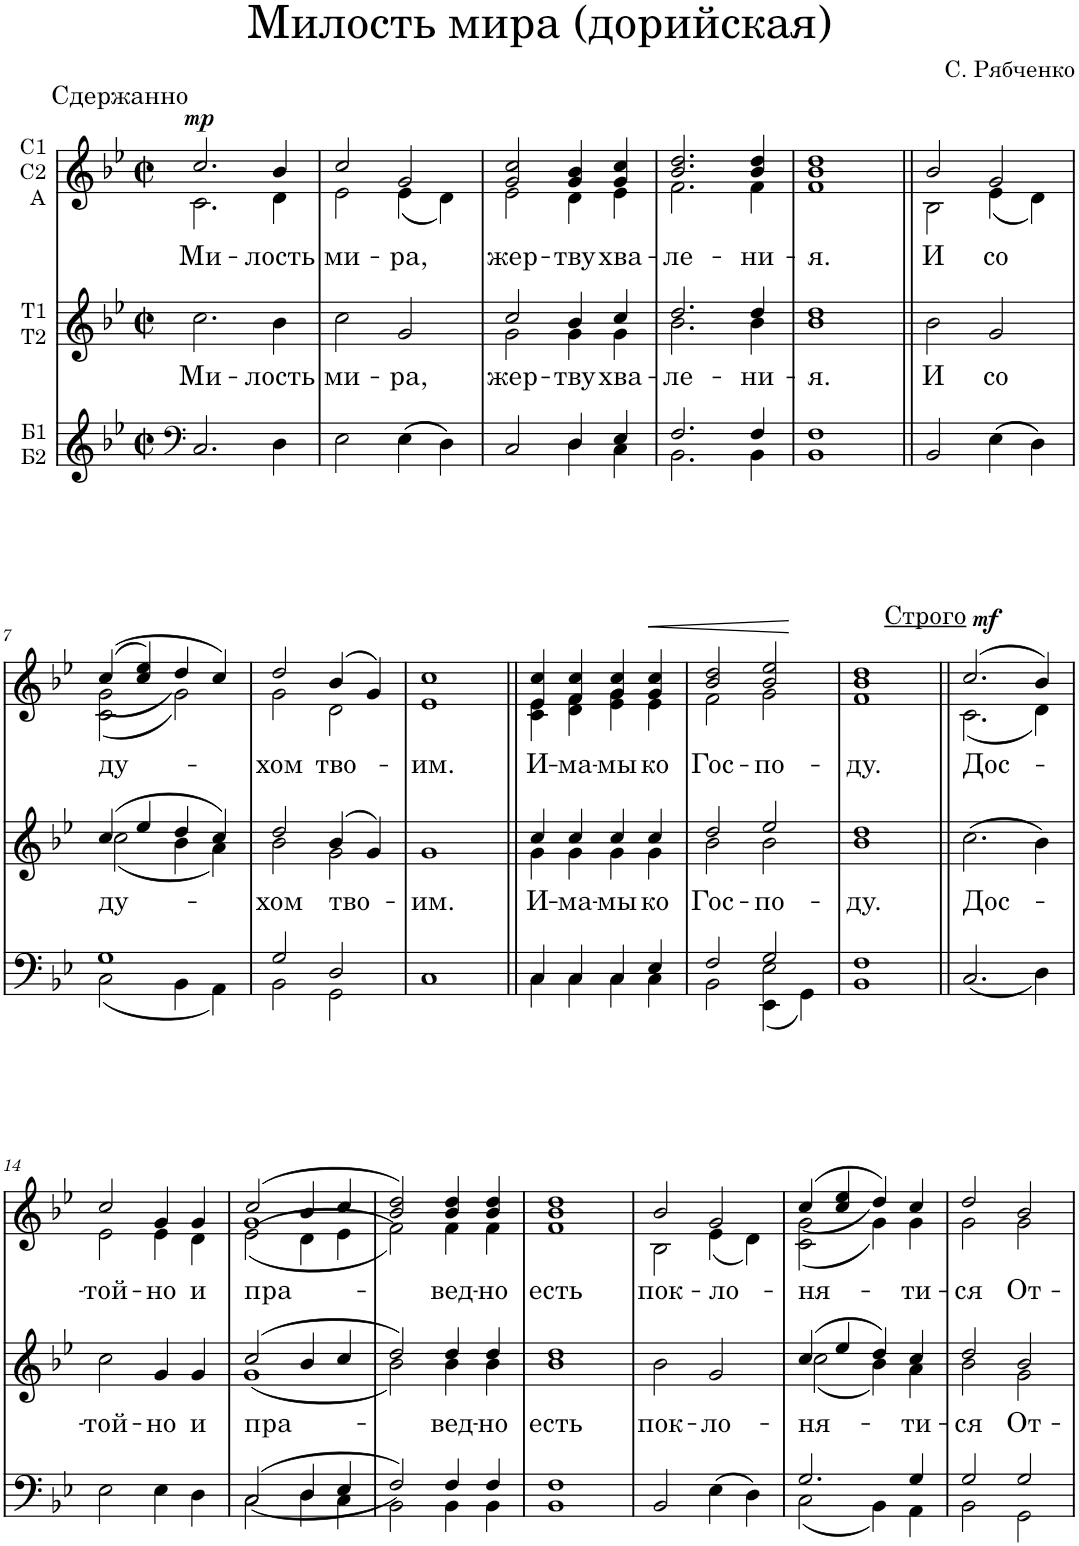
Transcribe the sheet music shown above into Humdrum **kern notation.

**kern	**kern	**text	**kern	**text	**dynam
*part3	*part2	*part2	*part1	*part1	*part1
*staff3	*staff2	*staff2	*staff1	*staff1	*staff1
*I"Б1 Б2	*I"T1 T2	*	*I"C1 C2 A	*	*
*clefF4	*clefG2	*	*clefG2	*	*
*k[b-e-]	*k[b-e-]	*	*k[b-e-]	*	*
*M2/2	*M2/2	*	*M2/2	*	*
*met(c|)	*met(c|)	*	*met(c|)	*	*
=1	=1	=1	=1	=1	=1
!	!	!	!LO:TX:a:t=Сдержанно	!	!
!	!	!LO:LY:b	!	!LO:LY:b	!LO:DY:a
*	*	*	*^	*	*
2.C/	2.cc\	Ми-	2.cc/	2.c\	Ми-	mp
!	!	!LO:LY:b	!	!	!LO:LY:b	!
4D\	4b-\	-лость	4b-/	4d\	-лость	.
=2	=2	=2	=2	=2	=2	=2
!	!	!LO:LY:b	!	!	!LO:LY:b	!
2E-\	2cc\	ми-	2cc/	2e-\	ми-	.
!	!	!LO:LY:b	!	!	!LO:LY:b	!
(4E-\	2g/	-ра,	2g/	(4e-\	-ра,	.
4D\)	.	.	.	4d\)	.	.
=3	=3	=3	=3	=3	=3	=3
*^	*	*	*	*	*	*
!	!	!	!LO:LY:b	!	!	!LO:LY:b	!
*	*	*^	*	*	*	*	*
2C/	4ryy	2cc/	2g\	жер-	2g/ 2cc/	2e-\	жер-	.
.	4ryy	.	.	.	.	.	.	.
!	!	!	!	!LO:LY:b	!	!	!LO:LY:b	!
4D/	4D\	4b-/	4g\	-тву	4g/ 4b-/	4d\	-тву	.
!	!	!	!	!LO:LY:b	!	!	!LO:LY:b	!
4E-/	4C\	4cc/	4g\	хва-	4g/ 4cc/	4e-\	хва-	.
=4	=4	=4	=4	=4	=4	=4	=4	=4
!	!	!	!	!LO:LY:b	!	!	!LO:LY:b	!
2.F/	2.BB-\	2.dd/	2.b-\	-ле-	2.b-/ 2.dd/	2.f\	-ле-	.
!	!	!	!	!LO:LY:b	!	!	!LO:LY:b	!
4F/	4BB-\	4dd/	4b-\	-ни-	4b-/ 4dd/	4f\	-ни-	.
=5	=5	=5	=5	=5	=5	=5	=5	=5
!	!	!	!	!LO:LY:b	!	!	!LO:LY:b	!
1F	1BB-	1dd	1b-	-я.	1b- 1dd	1f	-я.	.
=6||	=6||	=6||	=6||	=6||	=6||	=6||	=6||	=6||
!	!	!	!	!LO:LY:b	!	!	!LO:LY:b	!
*v	*v	*	*	*	*	*	*	*
*	*v	*v	*	*	*	*	*
2BB-/	2b-\	И	2b-/	2B-\	И	.
!	!	!LO:LY:b	!	!	!LO:LY:b	!
(4E-\	2g/	со	2g/	(4e-\	со	.
4D\)	.	.	.	4d\)	.	.
!!LO:LB:g=z	!!
=7	=7	=7	=7	=7	=7	=7
*^	*	*	*	*	*	*
!	!	!	!LO:LY:b	!	!	!LO:LY:b	!
*	*	*^	*	*	*	*	*
1G	(2C\	(4cc/	(2cc\	ду-	((4cc/	((2c\ 2g\	ду-	.
.	.	4ee-/	.	.	4cc/ 4ee-/)	.	.	.
.	4BB-\	4dd/	4b-\	.	4dd/	2g\))	.	.
.	4AA\)	4cc/)	4a\)	.	4cc/)	.	.	.
=8	=8	=8	=8	=8	=8	=8	=8	=8
!	!	!	!	!LO:LY:b	!	!	!LO:LY:b	!
2G/	2BB-\	2dd/	2b-\	хом	2dd/	2g\	хом	.
!	!	!	!	!LO:LY:b	!	!	!LO:LY:b	!
2D/	2GG\	(4b-/	2g\	тво-	(4b-/	2d\	тво-	.
.	.	4g/)	.	.	4g/)	.	.	.
*v	*v	*	*	*	*	*	*	*
*	*v	*v	*	*	*	*	*
=9	=9	=9	=9	=9	=9	=9
!	!	!LO:LY:b	!	!	!LO:LY:b	!
1C	1g	им.	1cc	1e-	-им.	.
=10||	=10||	=10||	=10||	=10||	=10||	=10||
*^	*	*	*	*	*	*
!	!	!	!LO:LY:b	!	!	!LO:LY:b	!
*	*	*^	*	*	*	*	*
4C/	4C\	4cc/	4g\	И-	4e-/ 4cc/	4c\ 4e-\	И-	.
!	!	!	!	!LO:LY:b	!	!	!LO:LY:b	!
4C/	4C\	4cc/	4g\	-ма-	4f/ 4cc/	4d\ 4f\	-ма-	.
!	!	!	!	!LO:LY:b	!	!	!LO:LY:b	!
4C/	4C\	4cc/	4g\	-мы	4g/ 4cc/	4e-\ 4g\	-мы	.
!	!	!	!	!LO:LY:b	!	!	!LO:LY:b	!LO:HP:b
4E-/	4C\	4cc/	4g\	ко	4g/ 4cc/	4e-\	ко	<
=11	=11	=11	=11	=11	=11	=11	=11	=11
*	*^	*	*	*	*	*	*	*
!	!	!	!	!	!LO:LY:b	!	!	!LO:LY:b	!
2F/	2BB-\	4ryy	2dd/	2b-\	Гос-	2b-/ 2dd/	2f\	Гос-	.
.	.	4ryy	.	.	.	.	.	.	.
!	!	!	!	!	!LO:LY:b	!	!	!LO:LY:b	!
2G/	2E-\	(4EE-\	2ee-/	2b-\	-по-	2b-/ 2ee-/	2g\	-по-	.
.	.	4GG\)	.	.	.	.	.	.	.
*v	*v	*v	*	*	*	*v	*v	*	*
*	*v	*v	*	*	*	*
.	.	.	.	.	[
=12	=12	=12	=12	=12	=12
*^	*	*	*	*	*
!	!	!	!LO:LY:b	!	!LO:LY:b	!
*	*	*^	*	*^	*	*
1F	1BB-	1dd	1b-	-ду.	1b- 1dd	1f	-ду.	.
=13||	=13||	=13||	=13||	=13||	=13||	=13||	=13||	=13||
!	!	!	!	!	!LO:TX:a:t=Строго	!	!	!
!	!	!	!	!LO:LY:b	!	!	!LO:LY:b	!LO:DY:a
*v	*v	*	*	*	*	*	*	*
*	*v	*v	*	*	*	*	*
(<2.C/	(2.cc\	Дос-	(2.cc/	(2.c\	Дос-	mf
4D\)	4b-\)	.	4b-/)	4d\)	.	.
!!LO:LB:g=z	!!
=14	=14	=14	=14	=14	=14	=14
!	!	!LO:LY:b	!	!	!LO:LY:b	!
2E-\	2cc\	той-	2cc/	2e-\	той-	.
!	!	!LO:LY:b	!	!	!LO:LY:b	!
4E-\	4g/	-но	4g/	4e-\	-но	.
!	!	!LO:LY:b	!	!	!LO:LY:b	!
4D\	4g/	и	4g/	4d\	и	.
=15	=15	=15	=15	=15	=15	=15
*^	*	*	*	*	*	*
!	!	!	!LO:LY:b	!	!	!LO:LY:b	!
*	*	*^	*	*	*^	*	*
((<2C/	2C\	(2cc/	(1g	пра-	((2cc/	(2e-\	1g	пра-	.
4D/	4D\	4b-/	.	.	4b-/	4d\	.	.	.
4E-/	4C\	4cc/	.	.	4cc/	4e-\	.	.	.
*	*	*	*	*	*	*v	*v	*	*
=16	=16	=16	=16	=16	=16	=16	=16	=16
2F/))	2BB-\	2dd/)	2b-\)	.	2b-/ 2dd/))	2f\)	.	.
!	!	!	!	!LO:LY:b	!	!	!LO:LY:b	!
4F/	4BB-\	4dd/	4b-\	вед-	4b-/ 4dd/	4f\	вед-	.
!	!	!	!	!LO:LY:b	!	!	!LO:LY:b	!
4F/	4BB-\	4dd/	4b-\	-но	4b-/ 4dd/	4f\	-но	.
=17	=17	=17	=17	=17	=17	=17	=17	=17
!	!	!	!	!LO:LY:b	!	!	!LO:LY:b	!
1F	1BB-	1dd	1b-	есть	1b- 1dd	1f	есть	.
=18	=18	=18	=18	=18	=18	=18	=18	=18
!	!	!	!	!LO:LY:b	!	!	!LO:LY:b	!
*v	*v	*	*	*	*	*	*	*
*	*v	*v	*	*	*	*	*
2BB-/	2b-\	пок-	2b-/	2B-\	пок-	.
!	!	!LO:LY:b	!	!	!LO:LY:b	!
(4E-\	2g/	-ло-	2g/	(4e-\	-ло-	.
4D\)	.	.	.	4d\)	.	.
=19	=19	=19	=19	=19	=19	=19
*^	*	*	*	*	*	*
!	!	!	!LO:LY:b	!	!	!LO:LY:b	!
*	*	*^	*	*	*	*	*
2.G/	(2C\	(4cc/	(2cc\	-ня-	(4cc/	((2c\ 2g\	ня-	.
.	.	4ee-/	.	.	4cc/ 4ee-/	.	.	.
.	4BB-\)	4dd/)	4b-\)	.	4dd/)	4g\))	.	.
!	!	!	!	!LO:LY:b	!	!	!LO:LY:b	!
4G/	4AA\	4cc/	4a\	ти-	4cc/	4g\	ти-	.
=20	=20	=20	=20	=20	=20	=20	=20	=20
!	!	!	!	!LO:LY:b	!	!	!LO:LY:b	!
2G/	2BB-\	2dd/	2b-\	-ся	2dd/	2g\	-ся	.
!	!	!	!	!LO:LY:b	!	!	!LO:LY:b	!
2G/	2GG\	2b-/	2g\	От-	2b-/	2g\	От-	.
*v	*v	*	*	*	*v	*v	*	*
*	*v	*v	*	*	*	*
=	=	=	=	=	=
*-	*-	*-	*-	*-	*-
